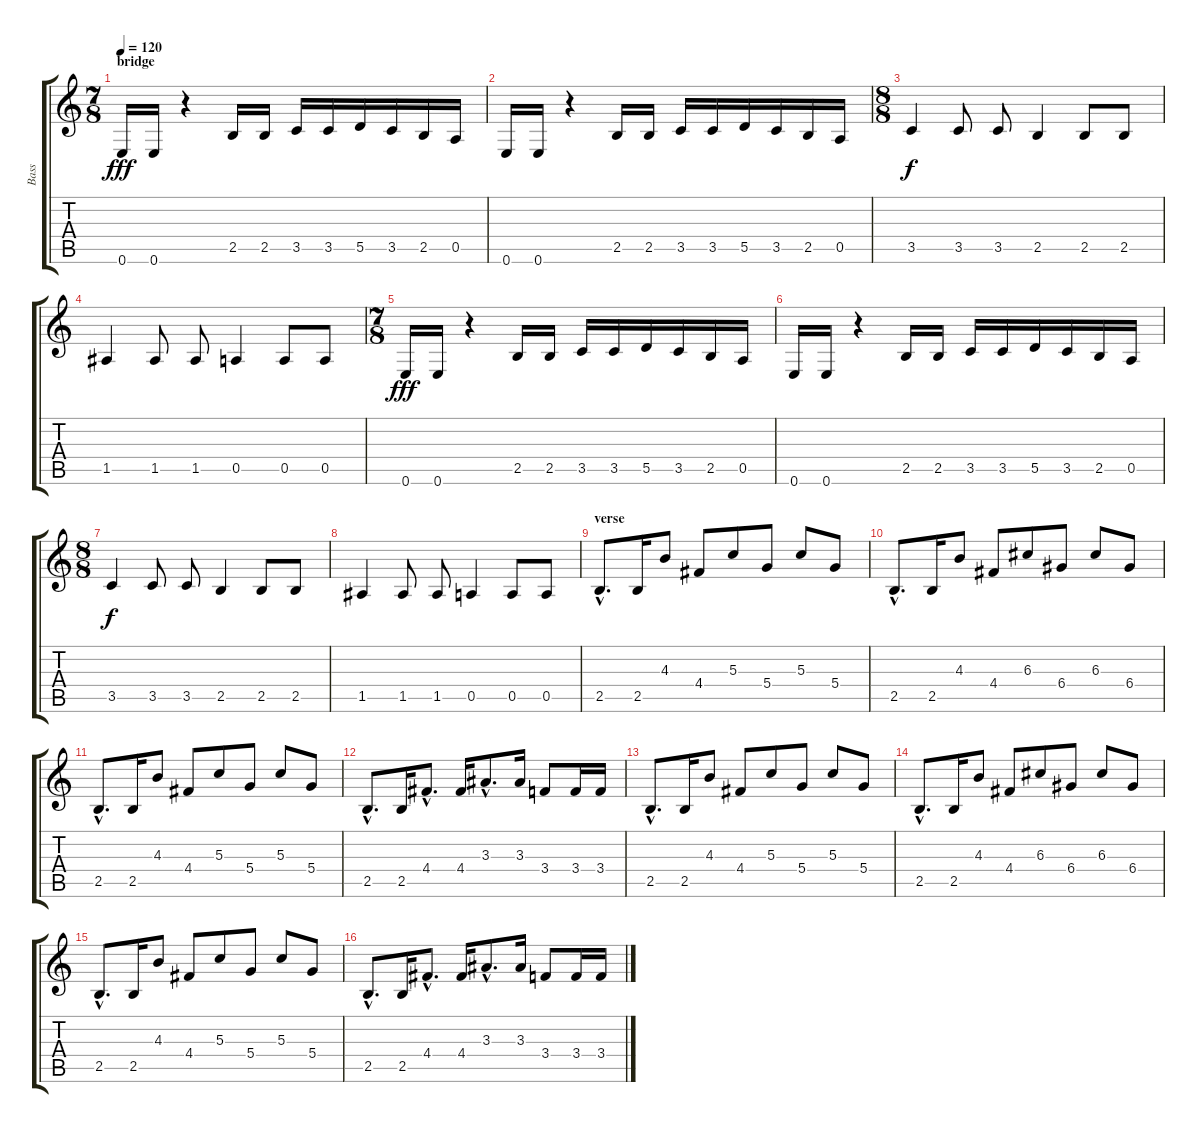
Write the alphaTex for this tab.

\track ("Bass" "Bass") {instrument electricbassfinger}
\staff {score tabs}
\tuning (E4 B3 G3 D3 A2 E2) {hide}
\ts (7 8)
\section ("" "bridge")
\tempo 120
\clef g2
\ks c
0.6.16{dy fff} 0.6.16 r.4 2.5.16 2.5.16 3.5.16 3.5.16 5.5.16 3.5.16 2.5.16 0.5.16 |
0.6.16 0.6.16 r.4 2.5.16 2.5.16 3.5.16 3.5.16 5.5.16 3.5.16 2.5.16 0.5.16 |
\ts (8 8)
3.5.4{dy f} 3.5.8 3.5.8 2.5.4 2.5.8 2.5.8 |
1.5.4 1.5.8 1.5.8 0.5.4 0.5.8 0.5.8 |
\ts (7 8)
0.6.16{dy fff} 0.6.16 r.4 2.5.16 2.5.16 3.5.16 3.5.16 5.5.16 3.5.16 2.5.16 0.5.16 |
0.6.16 0.6.16 r.4 2.5.16 2.5.16 3.5.16 3.5.16 5.5.16 3.5.16 2.5.16 0.5.16 |
\ts (8 8)
3.5.4{dy f} 3.5.8 3.5.8 2.5.4 2.5.8 2.5.8 |
1.5.4 1.5.8 1.5.8 0.5.4 0.5.8 0.5.8 |
\section ("" "verse")
2.5{hac}.8{d} 2.5.16 4.3.8 4.4.8 5.3.8 5.4.8 5.3.8 5.4.8 |
2.5{hac}.8{d} 2.5.16 4.3.8 4.4.8 6.3.8 6.4.8 6.3.8 6.4.8 |
2.5{hac}.8{d} 2.5.16 4.3.8 4.4.8 5.3.8 5.4.8 5.3.8 5.4.8 |
2.5{hac}.8{d} 2.5.16 4.4{hac}.8{d} 4.4.16 3.3{hac}.8{d} 3.3.16 3.4.8 3.4.16 3.4.16 |
2.5{hac}.8{d} 2.5.16 4.3.8 4.4.8 5.3.8 5.4.8 5.3.8 5.4.8 |
2.5{hac}.8{d} 2.5.16 4.3.8 4.4.8 6.3.8 6.4.8 6.3.8 6.4.8 |
2.5{hac}.8{d} 2.5.16 4.3.8 4.4.8 5.3.8 5.4.8 5.3.8 5.4.8 |
2.5{hac}.8{d} 2.5.16 4.4{hac}.8{d} 4.4.16 3.3{hac}.8{d} 3.3.16 3.4.8 3.4.16 3.4.16
